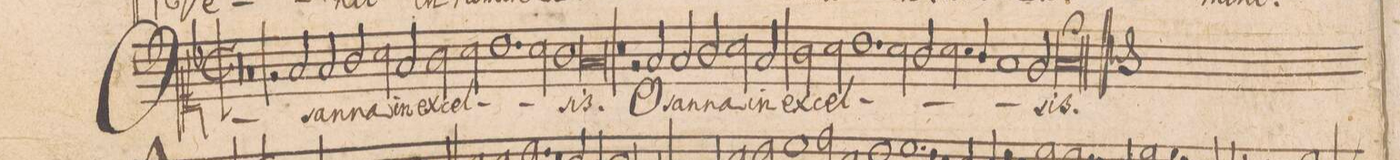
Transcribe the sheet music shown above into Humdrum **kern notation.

**kern	**text
*I"CANTVS.	*
*clefC1	*
*k[b-]	*
*met(C|)	*
*M2/1	*
=72||	=72||
00r	.
=73-	=73-
=74-	=74-
0rg	.
=75-	=75-
2re	.
2f/	O-
2f/	-san-
2g/	-na
=76-	=76-
2a\	in
2f/	ex-
2g\	-cel-
2a\	.
=77-	=77-
1.b-	.
2a\	.
=78-	=78-
1g	.
0f	-sis.
=79-	=79-
0r	.
=80-	=80-
2re	.
2f/	O-
=81-	=81-
2f/	-san-
2g/	-na
2a\	in
2f/	ex-
=82-	=82-
2g\	-cel-
2a\	.
1.b-	.
=83-	=83-
2a\	.
2g/	.
2.a\	.
=84-	=84-
4g/	.
1f	.
2e/	.
=85-	=85-
[0fl;	-sis.
=86-	=86-
0f_	.
=87-	=87-
0f_	.
=88-	=88-
0f]	.
==	==
*-	*-
